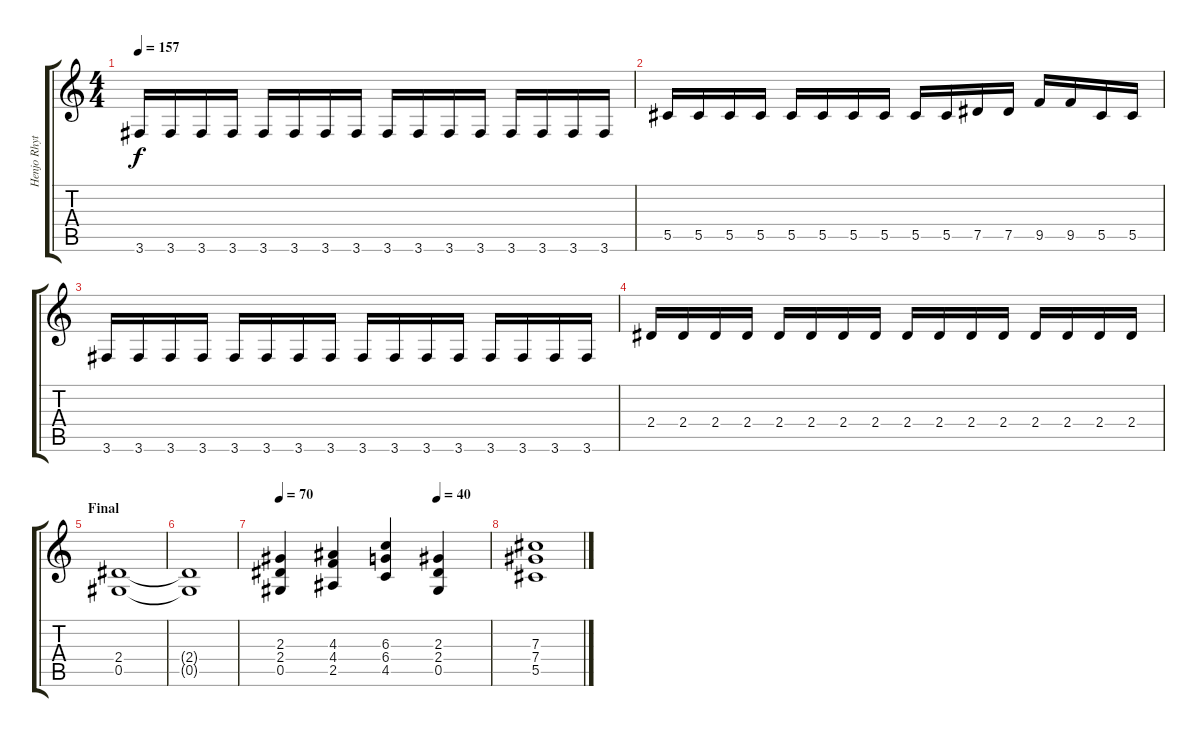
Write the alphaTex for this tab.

\track ("Henjo Rhytm" "Henjo Rhyt") {instrument distortionguitar}
\staff {score tabs}
\tuning (Eb4 Bb3 Gb3 Db3 Ab2 Eb2) {hide}
\ts (4 4)
\tempo 157
\clef g2
\ks c
3.6.16{dy f} 3.6.16 3.6.16 3.6.16 3.6.16 3.6.16 3.6.16 3.6.16 3.6.16 3.6.16 3.6.16 3.6.16 3.6.16 3.6.16 3.6.16 3.6.16 |
5.5.16 5.5.16 5.5.16 5.5.16 5.5.16 5.5.16 5.5.16 5.5.16 5.5.16 5.5.16 7.5.16 7.5.16 9.5.16 9.5.16 5.5.16 5.5.16 |
3.6.16 3.6.16 3.6.16 3.6.16 3.6.16 3.6.16 3.6.16 3.6.16 3.6.16 3.6.16 3.6.16 3.6.16 3.6.16 3.6.16 3.6.16 3.6.16 |
2.4.16 2.4.16 2.4.16 2.4.16 2.4.16 2.4.16 2.4.16 2.4.16 2.4.16 2.4.16 2.4.16 2.4.16 2.4.16 2.4.16 2.4.16 2.4.16 |
\section ("" "Final")
(2.4 0.5).1 |
(2.4{t} 0.5{t}).1 |
\tempo 70
\tempo (40 0.75)
(2.3 2.4 0.5).4 (4.3 4.4 2.5).4 (6.3 6.4 4.5).4 (2.3 2.4 0.5).4 |
(7.3 7.4 5.5).1
